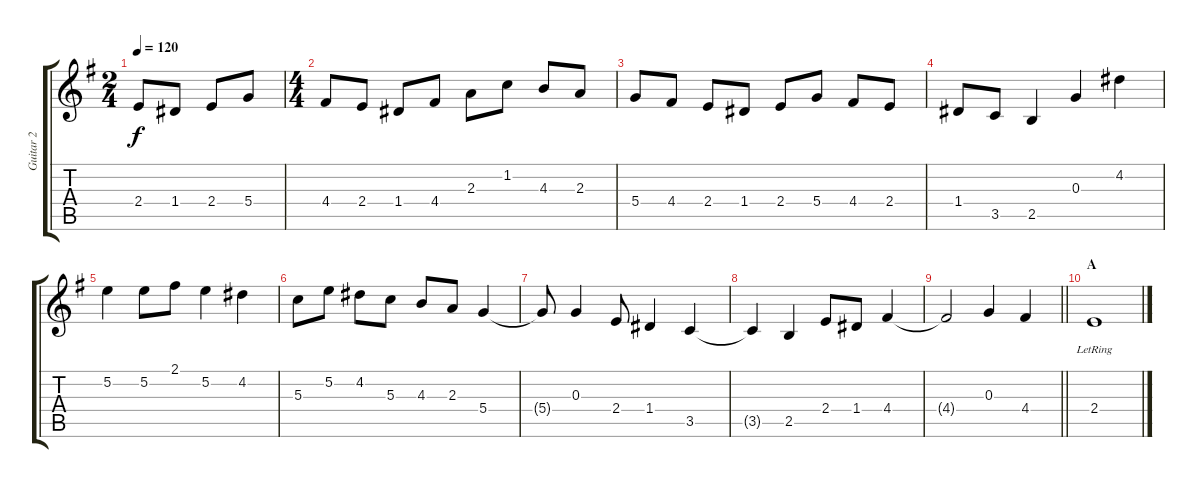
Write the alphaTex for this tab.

\track ("Guitar 2" "Guitar 2") {instrument acousticguitarnylon}
\staff {score tabs}
\tuning (E4 B3 G3 D3 A2 E2) {hide}
\ts (2 4)
\tempo 120
\clef g2
\ks eminor
2.4.8{dy f} 1.4.8 2.4.8 5.4.8 |
\ts (4 4)
4.4.8 2.4.8 1.4.8 4.4.8 2.3.8 1.2.8 4.3.8 2.3.8 |
5.4.8 4.4.8 2.4.8 1.4.8 2.4.8 5.4.8 4.4.8 2.4.8 |
1.4.8 3.5.8 2.5.4 0.3.4 4.2.4 |
5.2.4 5.2.8 2.1.8 5.2.4 4.2.4 |
5.3.8 5.2.8 4.2.8 5.3.8 4.3.8 2.3.8 5.4.4 |
5.4{t}.8 0.3.4 2.4.8 1.4.4 3.5.4 |
3.5{t}.4 2.5.4 2.4.8 1.4.8 4.4.4 |
\barLineRight lightlight
4.4{t}.2 0.3.4 4.4.4 |
\section ("" "A")
2.4{lr}.1
